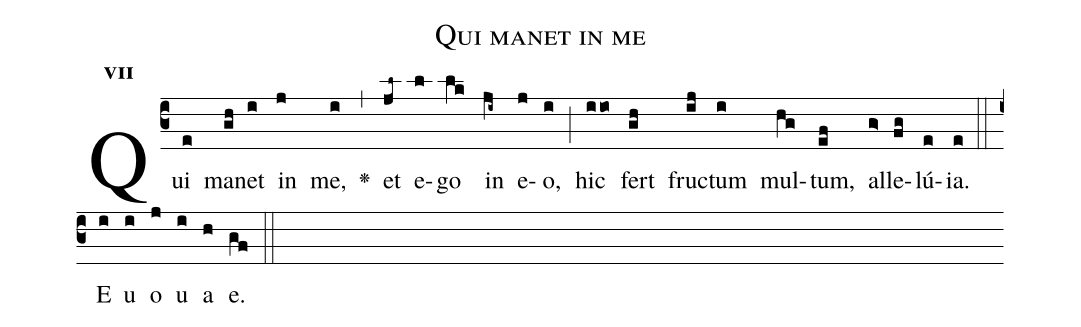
name:Qui manet in me;
office-part:Antiphona;
mode:7;
%%
initial-style: 1;
name: Qui manet in me
book: Antiphonae & Responsoria/Tomus II, p. 211;
occasion: Hebdomada V Paschae Dominica;
office-part: Vesperae II Ant E;
user-notes: ;
commentary: ;
annotation: 7a;
centering-scheme: english;
fontsize: 12;
font: OFLSortsMillGoudy;
height: 11;
width: 4.5;
%%
(c3)Qui(e) ma(gh)net(i) in(j) me,(i) <v>\greheightstar</v>(,) et(jl~) e(l)go(lk) in(ji~) e(j)o,(i) (;) hic(iio) fert(gh) fru(ij)ctum(i) mul(hg)tum,(ef) al(g>)le(fg)lú(e)ia.(e) (::)
E(i) u(i) o(j) u(i) a(h) e.(gf) (::)
